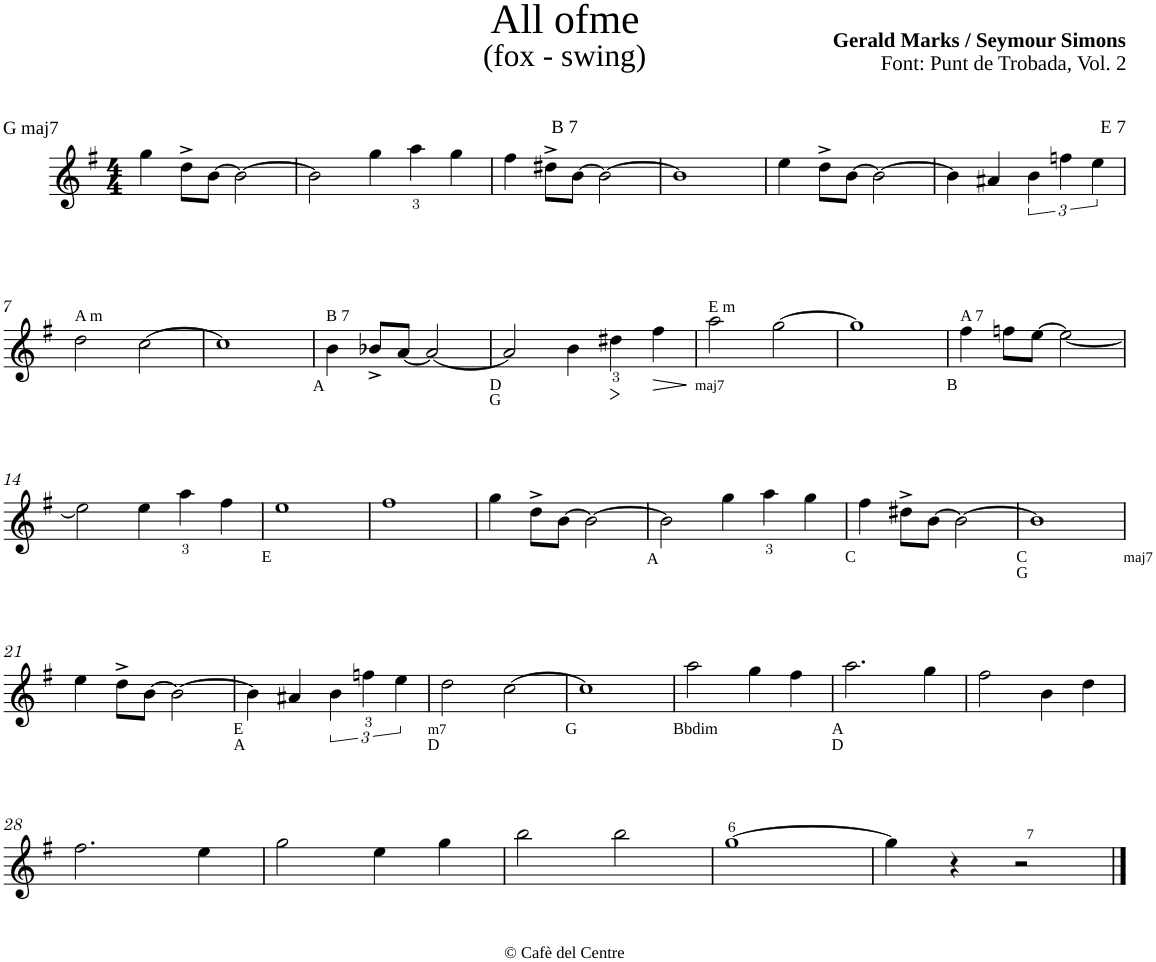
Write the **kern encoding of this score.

**kern	**dynam
*part1	*part1
*staff1	*staff1
*I"Instrument 1	*
*clefG2	*
*k[f#]	*
*G:	*
*M4/4	*
=1	=1
4gg\	.
8dd^\L	.
[>8b\J	.
2b\_	.
=2	=2
2b\]	.
4gg\	.
4aa<\	.
4gg\	.
=3	=3
4ff#\	.
8dd#X^\L	.
[>8b\J	.
2b\_	.
=4	=4
1b]	.
=5	=5
4ee\	.
8dd^\L	.
[>8b\J	.
2b\_	.
=6	=6
4b\]	.
4a#X/	.
6b\	.
6ffn\	.
6ee\	.
!!LO:LB:g=z
=7	=7
!LO:TX:a:t=A m	!
2dd\	.
[>2cc\	.
=8	=8
1cc]	.
!LO:TX:b:t=A	!
=9	=9
!LO:TX:a:t=B 7	!
4b\	.
8b-X^/L	.
[<8a/J	.
2a/_	.
!LO:TX:b:t=D	!
!LO:TX:b:t=G	!
=10	=10
2a/]	.
4b\	.
!	!LO:HP:b
4dd#X<\	>
4ff#\	.
.	]
!LO:TX:b:t=maj7	!
=11	=11
!LO:TX:a:t=E m	!
2aa\	.
[>2gg\	.
=12	=12
1gg]	.
!LO:TX:b:t=B	!
=13	=13
!LO:TX:a:t=A 7	!
4ff#\	.
8ffn\L	.
[>8ee\J	.
2ee\_	.
!!LO:LB:g=z
=14	=14
2ee\]	.
4ee\	.
4aa<\	.
4ff#\	.
!LO:TX:b:t=E	!
=15	=15
1ee	.
=16	=16
1ff#	.
=17	=17
4gg\	.
8dd^\L	.
[>8b\J	.
2b\_	.
!LO:TX:b:t=A	!
=18	=18
2b\]	.
4gg\	.
4aa<\	.
4gg\	.
!LO:TX:b:t=C	!
=19	=19
4ff#\	.
8dd#X^\L	.
[>8b\J	.
2b\_	.
!LO:TX:b:t=C	!
!LO:TX:b:t=G	!
=20	=20
1b]	.
!LO:TX:b:t=maj7	!
!!LO:LB:g=z
=21	=21
4ee\	.
8dd^\L	.
[>8b\J	.
2b\_	.
!LO:TX:b:t=E	!
!LO:TX:b:t=A	!
=22	=22
4b\]	.
4a#X/	.
6b\	.
6ffn<\	.
6ee\	.
!LO:TX:b:t=m7	!
!LO:TX:b:t=D	!
=23	=23
2dd\	.
[>2cc\	.
!LO:TX:b:t=G	!
=24	=24
1cc]	.
!LO:TX:b:t=Bbdim	!
=25	=25
2aa\	.
4gg\	.
4ff#\	.
!LO:TX:b:t=A	!
!LO:TX:b:t=D	!
=26	=26
2.aa\	.
4gg\	.
=27	=27
2ff#\	.
4b\	.
4dd\	.
!!LO:LB:g=z
=28	=28
2.ff#\	.
4ee\	.
=29	=29
2gg\	.
4ee\	.
4gg\	.
=30	=30
2bb\	.
2bb\	.
=31	=31
[>1gg	.
=32	=32
*^	*
4gg\]	8ryy	.
!	!LO:TX:a:t=7	!
.	2..ryy	.
4r	.	.
2r	.	.
*v	*v	*
==	==
*-	*-
